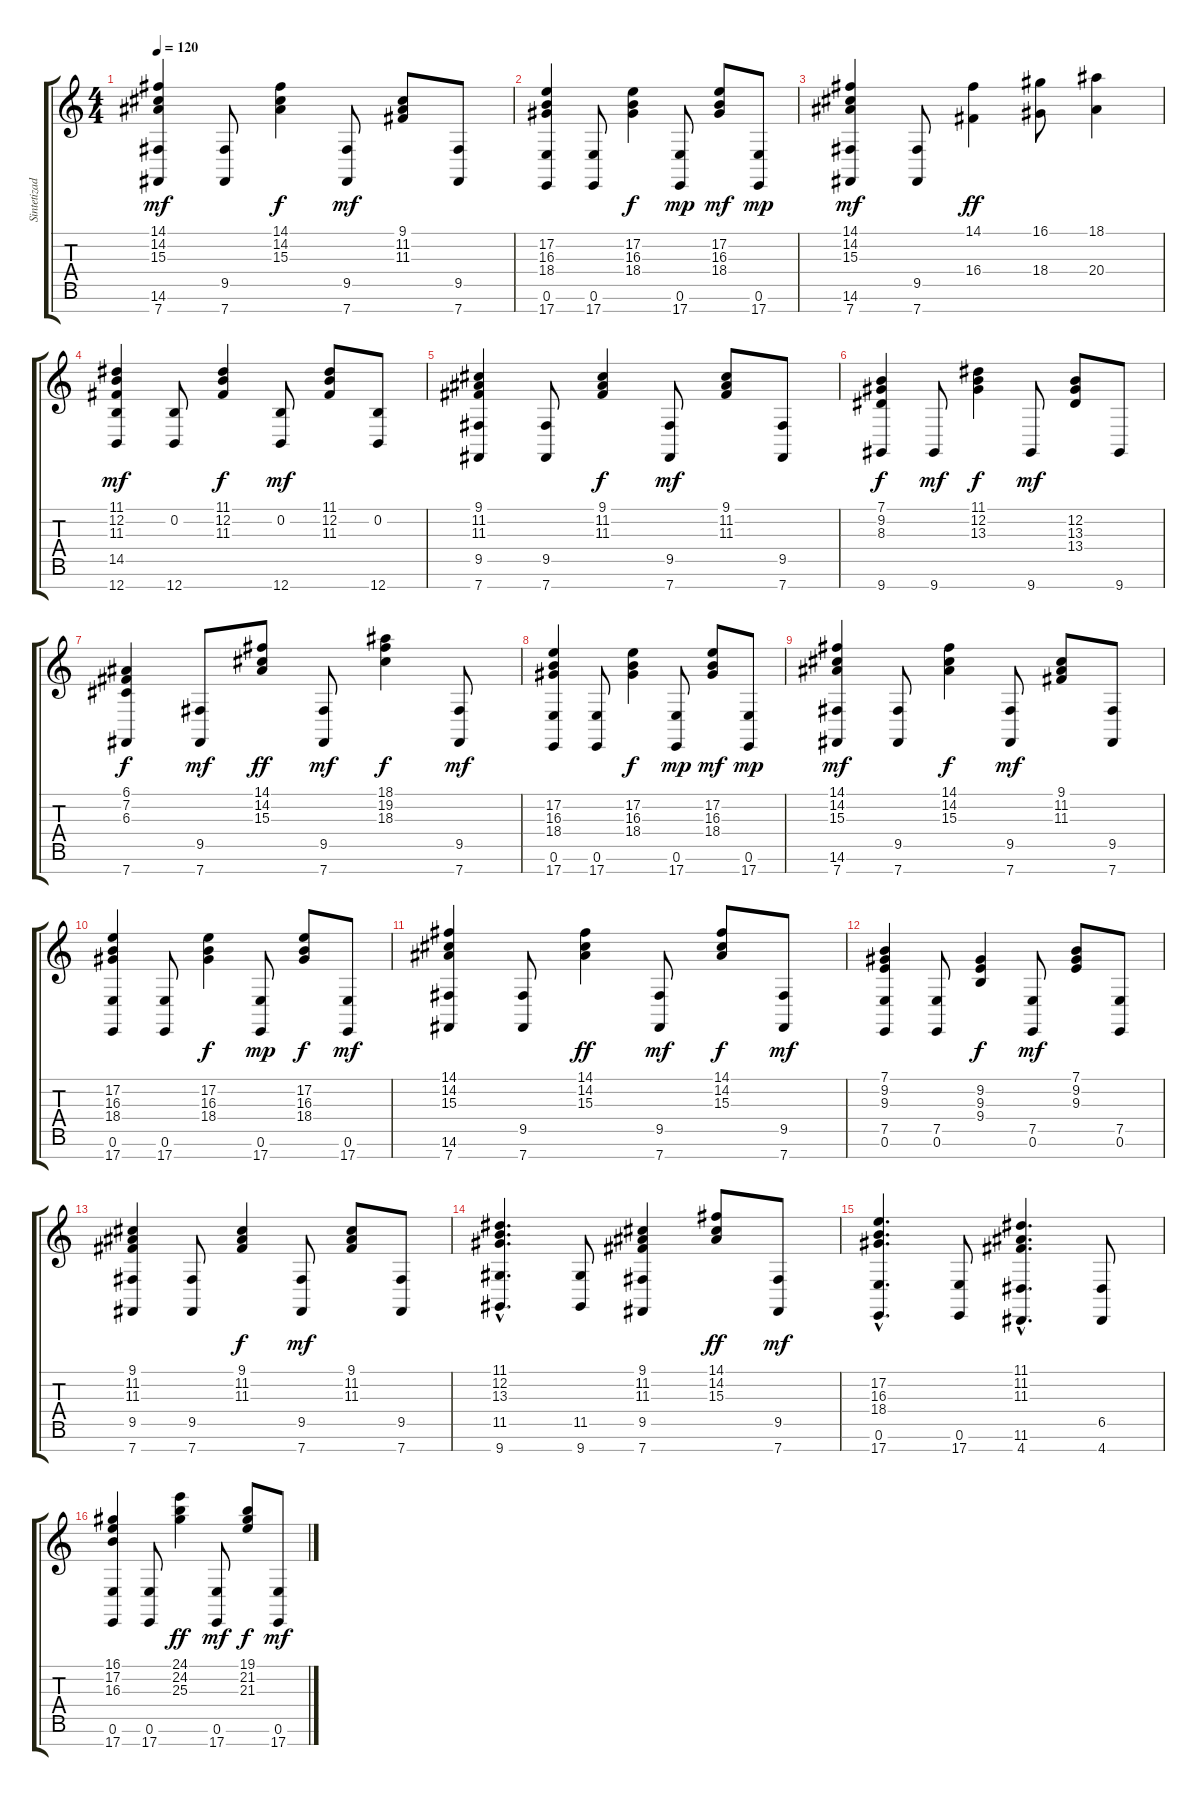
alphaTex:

\track ("Sintetizador" "Sintetizad") {instrument brightacousticpiano}
\staff {score tabs}
\tuning (E4 B3 G3 D3 A2 E2 B1) {hide}
\ts (4 4)
\tempo 120
\clef g2
\ks c
(14.1 14.2 15.3 14.6 7.7).4{dy mf} (9.5 7.7).8 (14.1 14.2 15.3).4{dy f} (9.5 7.7).8{dy mf} (9.1 11.2 11.3).8 (9.5 7.7).8 |
(17.2 16.3 18.4 0.6 17.7).4 (0.6 17.7).8 (17.2 16.3 18.4).4{dy f} (0.6 17.7).8{dy mp} (17.2 16.3 18.4).8{dy mf} (0.6 17.7).8{dy mp} |
(14.1 14.2 15.3 14.6 7.7).4{dy mf} (9.5 7.7).8 (14.1 16.4).4{dy ff} (16.1 18.4).8 (18.1 20.4).4 |
(11.1 12.2 11.3 14.5 12.7).4{dy mf} (0.2 12.7).8 (11.1 12.2 11.3).4{dy f} (0.2 12.7).8{dy mf} (11.1 12.2 11.3).8 (0.2 12.7).8 |
(9.1 11.2 11.3 9.5 7.7).4 (9.5 7.7).8 (9.1 11.2 11.3).4{dy f} (9.5 7.7).8{dy mf} (9.1 11.2 11.3).8 (9.5 7.7).8 |
(7.1 9.2 8.3 9.7).4{dy f} 9.7.8{dy mf} (11.1 12.2 13.3).4{dy f} 9.7.8{dy mf} (12.2 13.3 13.4).8 9.7.8 |
(6.1 7.2 6.3 7.7).4{dy f} (9.5 7.7).8{dy mf} (14.1 14.2 15.3).8{dy ff} (9.5 7.7).8{dy mf} (18.1 19.2 18.3).4{dy f} (9.5 7.7).8{dy mf} |
(17.2 16.3 18.4 0.6 17.7).4 (0.6 17.7).8 (17.2 16.3 18.4).4{dy f} (0.6 17.7).8{dy mp} (17.2 16.3 18.4).8{dy mf} (0.6 17.7).8{dy mp} |
(14.1 14.2 15.3 14.6 7.7).4{dy mf} (9.5 7.7).8 (14.1 14.2 15.3).4{dy f} (9.5 7.7).8{dy mf} (9.1 11.2 11.3).8 (9.5 7.7).8 |
(17.2 16.3 18.4 0.6 17.7).4 (0.6 17.7).8 (17.2 16.3 18.4).4{dy f} (0.6 17.7).8{dy mp} (17.2 16.3 18.4).8{dy f} (0.6 17.7).8{dy mf} |
(14.1 14.2 15.3 14.6 7.7).4 (9.5 7.7).8 (14.1 14.2 15.3).4{dy ff} (9.5 7.7).8{dy mf} (14.1 14.2 15.3).8{dy f} (9.5 7.7).8{dy mf} |
(7.1 9.2 9.3 7.5 0.6).4 (7.5 0.6).8 (9.2 9.3 9.4).4{dy f} (7.5 0.6).8{dy mf} (7.1 9.2 9.3).8 (7.5 0.6).8 |
(9.1 11.2 11.3 9.5 7.7).4 (9.5 7.7).8 (9.1 11.2 11.3).4{dy f} (9.5 7.7).8{dy mf} (9.1 11.2 11.3).8 (9.5 7.7).8 |
(11.1{hac} 12.2{hac} 13.3{hac} 11.5{hac} 9.7{hac}).4{d} (11.5 9.7).8 (9.1 11.2 11.3 9.5 7.7).4 (14.1 14.2 15.3).8{dy ff} (9.5 7.7).8{dy mf} |
(17.2{hac} 16.3{hac} 18.4{hac} 0.6{hac} 17.7{hac}).4{d} (0.6 17.7).8 (11.1{hac} 11.2{hac} 11.3{hac} 11.6{hac} 4.7{hac}).4{d} (6.5 4.7).8 |
(16.1 17.2 16.3 0.6 17.7).4 (0.6 17.7).8 (24.1 24.2 25.3).4{dy ff} (0.6 17.7).8{dy mf} (19.1 21.2 21.3).8{dy f} (0.6 17.7).8{dy mf}
